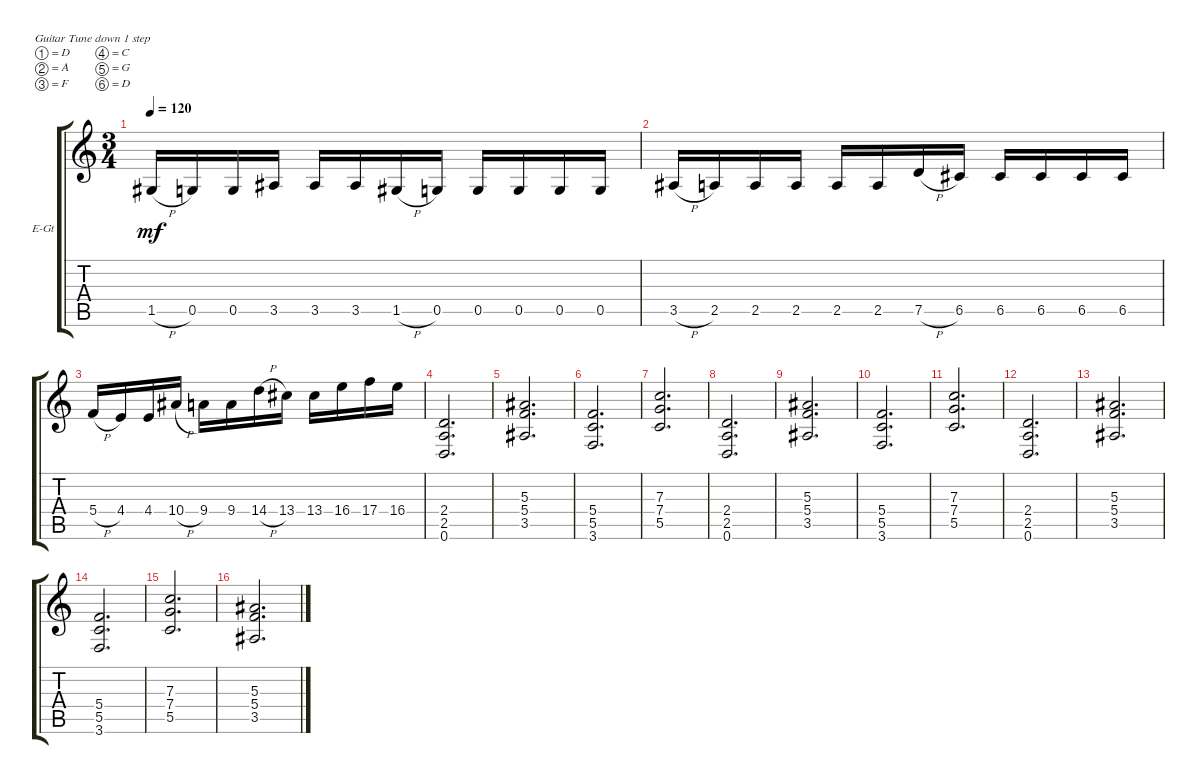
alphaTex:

\defaultSystemsLayout 4
\bracketExtendMode groupsimilarinstruments
\firstSystemTrackNameOrientation horizontal
\otherSystemsTrackNameOrientation horizontal
\track ("Tomas Olsson" "E-Gt") {instrument distortionguitar}
\staff {score tabs}
\tuning (D4 A3 F3 C3 G2 D2)
\ts (3 4)
\tempo 120
\clef g2
\ks c
1.5{h}.16{dy mf} 0.5.16 0.5.16 3.5.16 3.5.16 3.5.16 1.5{h}.16 0.5.16 0.5.16 0.5.16 0.5.16 0.5.16 |
3.5{h}.16 2.5.16 2.5.16 2.5.16 2.5.16 2.5.16 7.5{h}.16 6.5.16 6.5.16 6.5.16 6.5.16 6.5.16 |
5.4{h}.16 4.4.16 4.4.16 10.4{h}.16 9.4.16 9.4.16 14.4{h}.16 13.4.16 13.4.16 16.4.16 17.4.16 16.4.16 |
(0.6 2.5 2.4).2{d} |
(3.5 5.4 5.3).2{d} |
(3.6 5.5 5.4).2{d} |
(5.5 7.4 7.3).2{d} |
(0.6 2.5 2.4).2{d} |
(3.5 5.4 5.3).2{d} |
(3.6 5.5 5.4).2{d} |
(5.5 7.4 7.3).2{d} |
(0.6 2.5 2.4).2{d} |
(3.5 5.4 5.3).2{d} |
(3.6 5.5 5.4).2{d} |
(5.5 7.4 7.3).2{d} |
(3.5 5.4 5.3).2{d}
